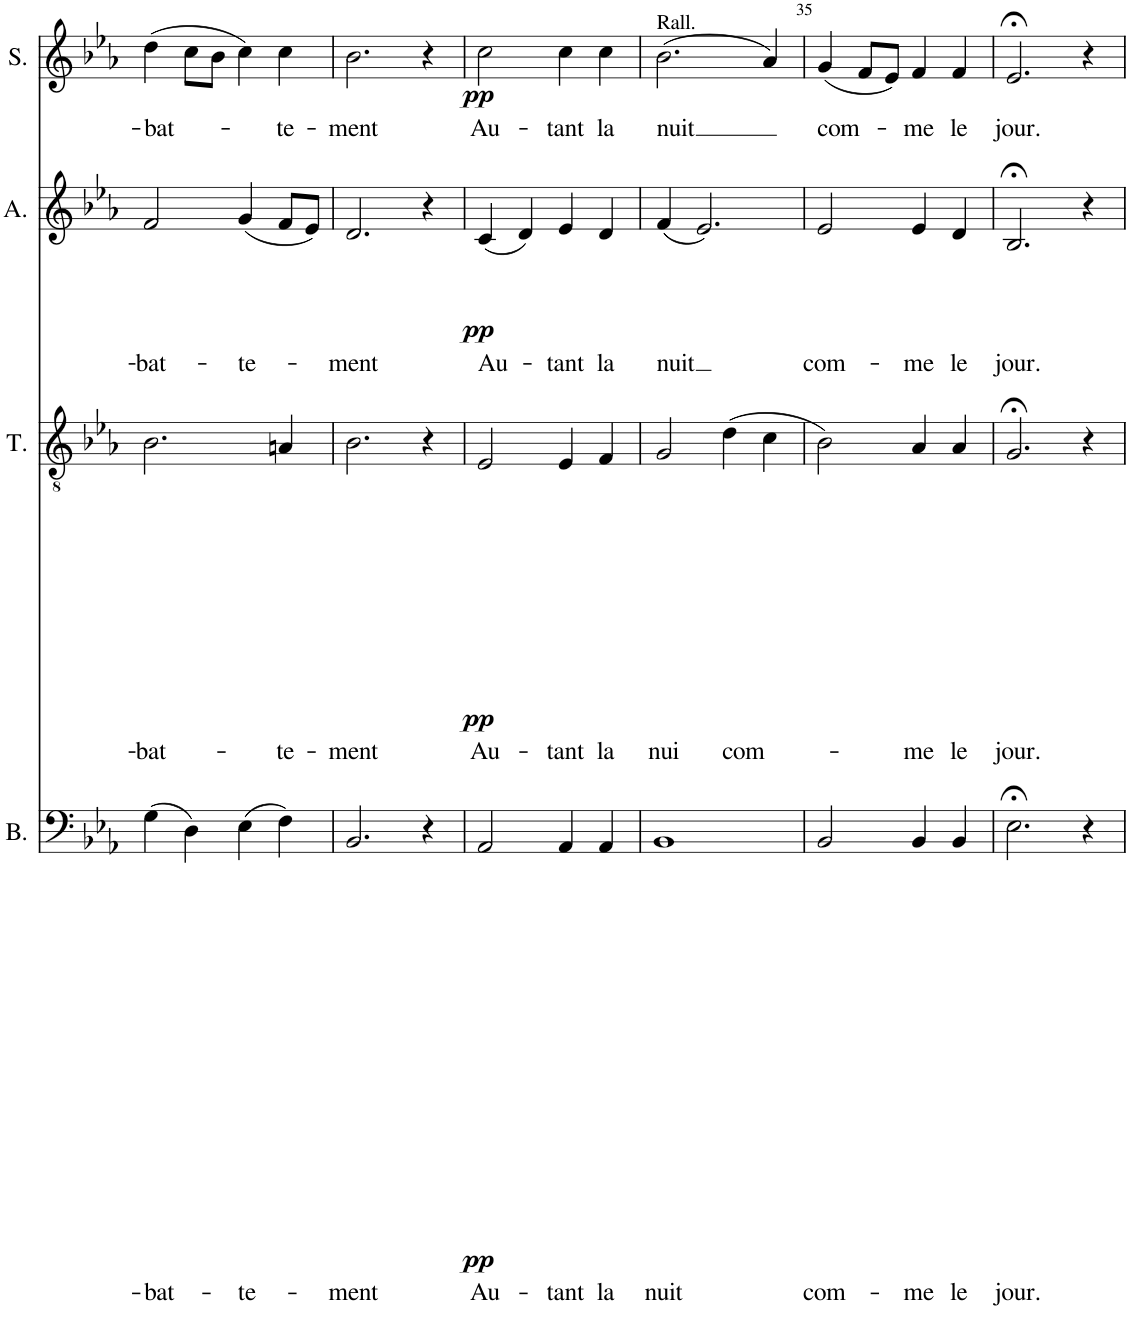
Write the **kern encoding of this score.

**kern	**text	**dynam	**kern	**text	**dynam	**kern	**text	**dynam	**kern	**text	**dynam
*part4	*part4	*part4	*part3	*part3	*part3	*part2	*part2	*part2	*part1	*part1	*part1
*staff4	*staff4	*staff4	*staff3	*staff3	*staff3	*staff2	*staff2	*staff2	*staff1	*staff1	*staff1
*I"Bass	*	*	*I"Tenor	*	*	*I"Alto	*	*	*I"Soprano	*	*
*I'B.	*	*	*I'T.	*	*	*I'A.	*	*	*I'S.	*	*
!!LO:PB:g=z
*clefF4	*	*	*clefGv2	*	*	*clefG2	*	*	*clefG2	*	*
*k[b-e-a-]	*	*	*k[b-e-a-]	*	*	*k[b-e-a-]	*	*	*k[b-e-a-]	*	*
*M2/2	*	*	*M2/2	*	*	*M2/2	*	*	*M2/2	*	*
=31	=31	=31	=31	=31	=31	=31	=31	=31	=31	=31	=31
!	!LO:LY:b	!	!	!LO:LY:b	!	!	!LO:LY:b	!	!	!LO:LY:b	!
(4G\	-bat-	.	2.B-\	-bat-	.	2f/	-bat-	.	(4dd\	-bat-	.
4D\)	.	.	.	.	.	.	.	.	8cc\L	.	.
.	.	.	.	.	.	.	.	.	8b-\J	.	.
!	!LO:LY:b	!	!	!	!	!	!LO:LY:b	!	!	!	!
(4E-\	-te-	.	.	.	.	(4g/	-te-	.	4cc\)	.	.
!	!	!	!	!LO:LY:b	!	!	!	!	!	!LO:LY:b	!
4F\)	.	.	4An/	-te-	.	8f/L	.	.	4cc\	-te-	.
.	.	.	.	.	.	8e-/J)	.	.	.	.	.
=32	=32	=32	=32	=32	=32	=32	=32	=32	=32	=32	=32
!	!LO:LY:b	!	!	!LO:LY:b	!	!	!LO:LY:b	!	!	!LO:LY:b	!
2.BB-/	-ment	.	2.B-\	-ment	.	2.d/	-ment	.	2.b-\	-ment	.
4r	.	.	4r	.	.	4r	.	.	4r	.	.
=33	=33	=33	=33	=33	=33	=33	=33	=33	=33	=33	=33
!	!LO:LY:b	!LO:DY:b	!	!LO:LY:b	!LO:DY:b	!	!LO:LY:b	!LO:DY:b	!	!LO:LY:b	!LO:DY:b
2AA-/	Au-	pp	2E-/	Au-	pp	(4c/	Au-	pp	2cc\	Au-	pp
.	.	.	.	.	.	4d/)	.	.	.	.	.
!	!LO:LY:b	!	!	!LO:LY:b	!	!	!LO:LY:b	!	!	!LO:LY:b	!
4AA-/	-tant	.	4E-/	-tant	.	4e-/	-tant	.	4cc\	-tant	.
!	!LO:LY:b	!	!	!LO:LY:b	!	!	!LO:LY:b	!	!	!LO:LY:b	!
4AA-/	la	.	4F/	la	.	4d/	la	.	4cc\	la	.
=34	=34	=34	=34	=34	=34	=34	=34	=34	=34	=34	=34
!	!	!	!	!	!	!	!	!	!LO:TX:a:t=Rall.	!	!
!	!LO:LY:b	!	!	!LO:LY:b	!	!	!LO:LY:b	!	!	!LO:LY:b	!
1BB-	nuit	.	2G/	nui	.	(4f/	nuit	.	(2.b-\	nuit	.
.	.	.	.	.	.	2.e-/)	.	.	.	.	.
!	!	!	!	!LO:LY:b	!	!	!	!	!	!	!
.	.	.	(4d\	com-	.	.	.	.	.	.	.
.	.	.	4c\	.	.	.	.	.	4a-/)	.	.
=35	=35	=35	=35	=35	=35	=35	=35	=35	=35	=35	=35
!	!LO:LY:b	!	!	!	!	!	!LO:LY:b	!	!	!LO:LY:b	!
2BB-/	com-	.	2B-\)	.	.	2e-/	com-	.	(4g/	com-	.
.	.	.	.	.	.	.	.	.	8f/L	.	.
.	.	.	.	.	.	.	.	.	8e-/J)	.	.
!	!LO:LY:b	!	!	!LO:LY:b	!	!	!LO:LY:b	!	!	!LO:LY:b	!
4BB-/	-me	.	4A-/	-me	.	4e-/	-me	.	4f/	-me	.
!	!LO:LY:b	!	!	!LO:LY:b	!	!	!LO:LY:b	!	!	!LO:LY:b	!
4BB-/	le	.	4A-/	le	.	4d/	le	.	4f/	le	.
=36	=36	=36	=36	=36	=36	=36	=36	=36	=36	=36	=36
!	!LO:LY:b	!	!	!LO:LY:b	!	!	!LO:LY:b	!	!	!LO:LY:b	!
2.E-;<\	jour.	.	2.G;</	jour.	.	2.B-;</	jour.	.	2.e-;</	jour.	.
4r	.	.	4r	.	.	4r	.	.	4r	.	.
=	=	=	=	=	=	=	=	=	=	=	=
*-	*-	*-	*-	*-	*-	*-	*-	*-	*-	*-	*-
